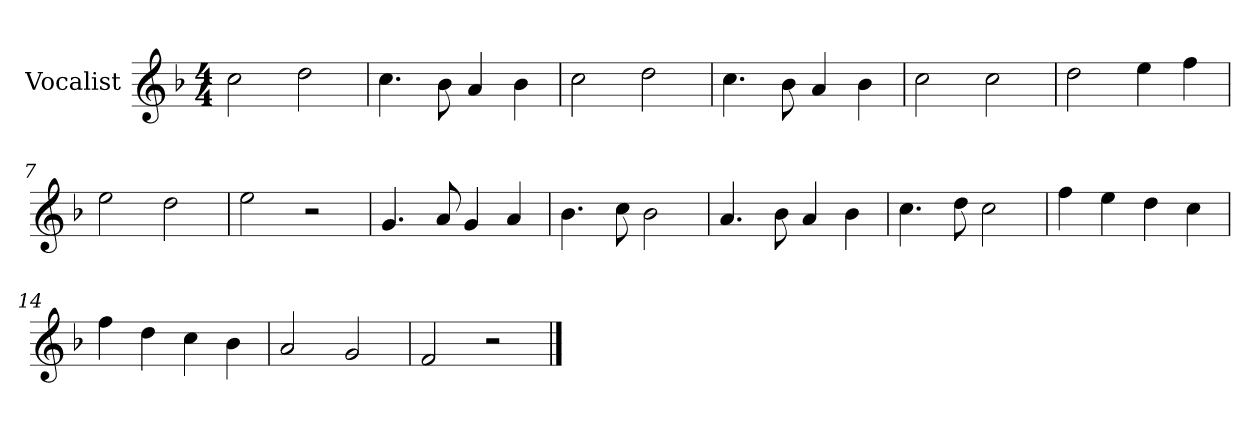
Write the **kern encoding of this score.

**kern
*part1
*staff1
*I"Vocalist
*k[b-]
*F:
*M4/4
=1
2cc
2dd
=2
4.cc
8b-
4a
4b-
=3
2cc
2dd
=4
4.cc
8b-
4a
4b-
=5
2cc
2cc
=6
2dd
4ee
4ff
=7
2ee
2dd
=8
2ee
2r
=9
4.g
8a
4g
4a
=10
4.b-
8cc
2b-
=11
4.a
8b-
4a
4b-
=12
4.cc
8dd
2cc
=13
4ff
4ee
4dd
4cc
=14
4ff
4dd
4cc
4b-
=15
2a
2g
=16
2f
2r
==
*-
